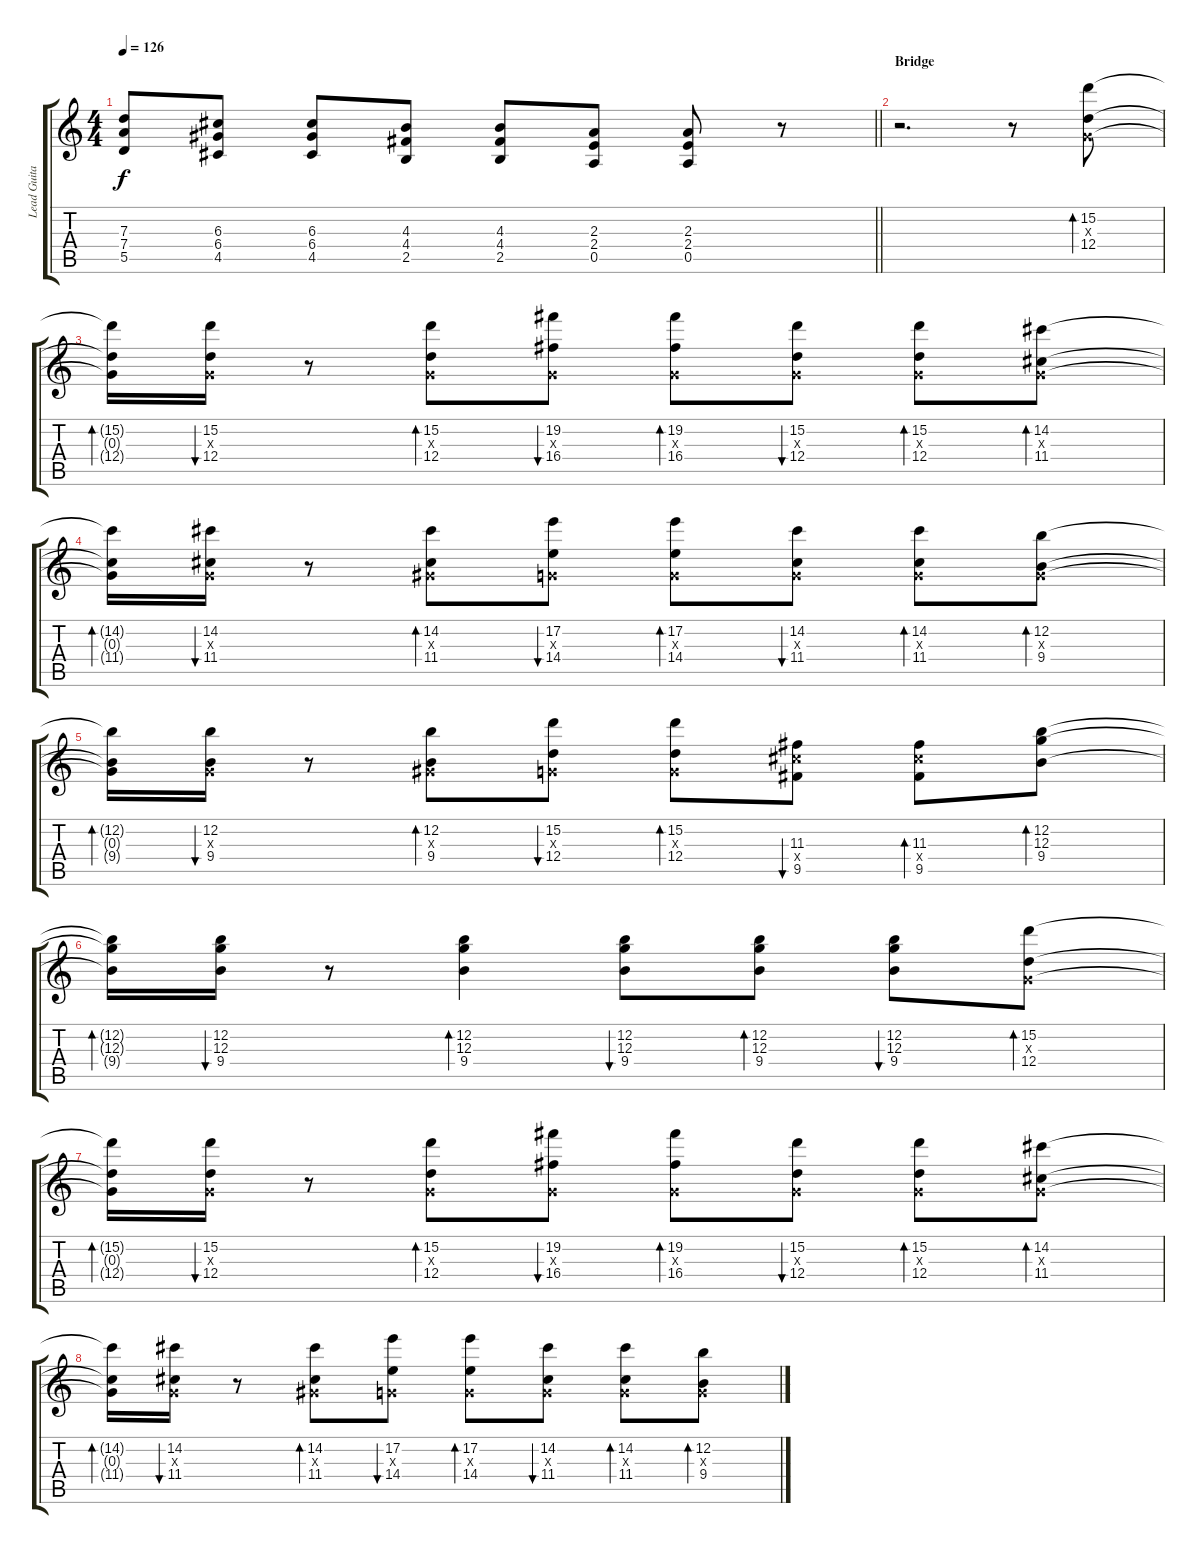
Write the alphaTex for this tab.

\track ("Lead Guitar" "Lead Guita") {instrument electricguitarjazz}
\staff {score tabs}
\tuning (E4 B3 G3 D3 A2 E2) {hide}
\ts (4 4)
\tempo 126
\clef g2
\barLineRight lightlight
\ks c
(7.3 7.4 5.5).8{dy f} (6.3 6.4 4.5).8 (6.3 6.4 4.5).8 (4.3 4.4 2.5).8 (4.3 4.4 2.5).8 (2.3 2.4 0.5).8 (2.3 2.4 0.5).8 r.8 |
\section ("" "Bridge")
r.2{d} r.8 (15.2 0.3{x} 12.4).8{bd 60 instrument electricguitarjazz} |
(15.2{t} 0.3{t} 12.4{t}).16{bd 60} (15.2 0.3{x} 12.4).16{bu 60} r.8 (15.2 0.3{x} 12.4).8{bd 60} (19.2 0.3{x} 16.4).8{bu 60} (19.2 0.3{x} 16.4).8{bd 60} (15.2 0.3{x} 12.4).8{bu 60} (15.2 0.3{x} 12.4).8{bd 60} (14.2 0.3{x} 11.4).8{bd 60} |
(14.2{t} 0.3{t} 11.4{t}).16{bd 60} (14.2 0.3{x} 11.4).16{bu 60} r.8 (14.2 1.3{x} 11.4).8{bd 60} (17.2 0.3{x} 14.4).8{bu 60} (17.2 0.3{x} 14.4).8{bd 60} (14.2 0.3{x} 11.4).8{bu 60} (14.2 0.3{x} 11.4).8{bd 60} (12.2 0.3{x} 9.4).8{bd 60} |
(12.2{t} 0.3{t} 9.4{t}).16{bd 60} (12.2 0.3{x} 9.4).16{bu 60} r.8 (12.2 1.3{x} 9.4).8{bd 60} (15.2 0.3{x} 12.4).8{bu 60} (15.2 0.3{x} 12.4).8{bd 60} (11.3 11.4{x} 9.5).8{bu 60} (11.3 11.4{x} 9.5).8{bd 60} (12.2 12.3 9.4).8{bd 60} |
(12.2{t} 12.3{t} 9.4{t}).16{bd 60} (12.2 12.3 9.4).16{bu 60} r.8 (12.2 12.3 9.4).4{bd 60} (12.2 12.3 9.4).8{bu 60} (12.2 12.3 9.4).8{bd 60} (12.2 12.3 9.4).8{bu 60} (15.2 0.3{x} 12.4).8{bd 60} |
(15.2{t} 0.3{t} 12.4{t}).16{bd 60} (15.2 0.3{x} 12.4).16{bu 60} r.8 (15.2 0.3{x} 12.4).8{bd 60} (19.2 0.3{x} 16.4).8{bu 60} (19.2 0.3{x} 16.4).8{bd 60} (15.2 0.3{x} 12.4).8{bu 60} (15.2 0.3{x} 12.4).8{bd 60} (14.2 0.3{x} 11.4).8{bd 60} |
(14.2{t} 0.3{t} 11.4{t}).16{bd 60} (14.2 0.3{x} 11.4).16{bu 60} r.8 (14.2 1.3{x} 11.4).8{bd 60} (17.2 0.3{x} 14.4).8{bu 60} (17.2 0.3{x} 14.4).8{bd 60} (14.2 0.3{x} 11.4).8{bu 60} (14.2 0.3{x} 11.4).8{bd 60} (12.2 0.3{x} 9.4).8{bd 60}
